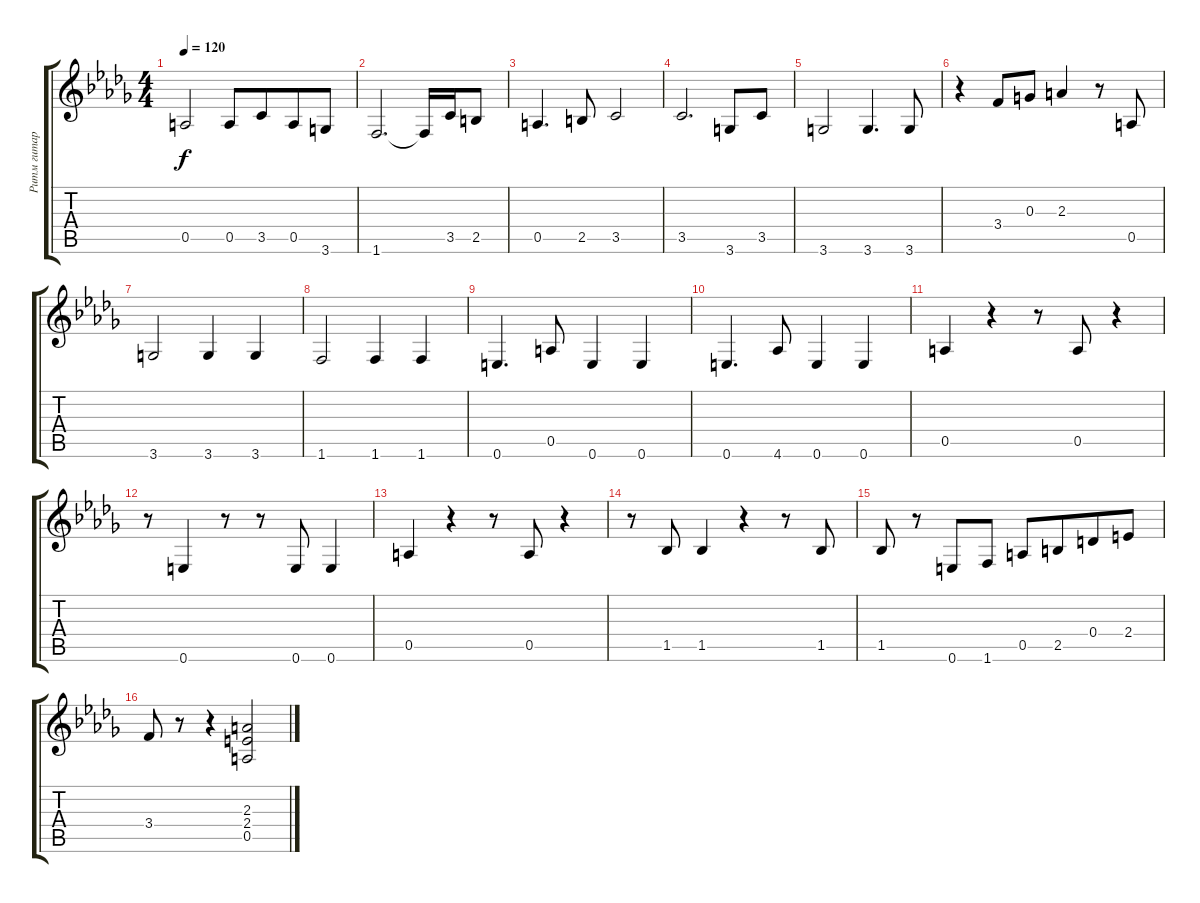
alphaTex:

\track ("Ритм гитара" "Ритм гитар") {instrument acousticguitarsteel}
\staff {score tabs}
\tuning (E4 B3 G3 D3 A2 E2) {hide}
\ts (4 4)
\tempo 120
\clef g2
\ks db
0.5.2{dy f} 0.5.8 3.5.8{beam merge} 0.5.8 3.6.8 |
1.6.2{d} 1.6{t}.16 3.5.16 2.5.8 |
0.5.4{d} 2.5.8 3.5.2 |
3.5.2{d} 3.6.8 3.5.8 |
3.6.2 3.6.4{d} 3.6.8 |
r.4 3.4.8 0.3.8 2.3.4 r.8 0.5.8 |
3.6.2 3.6.4 3.6.4 |
1.6.2 1.6.4 1.6.4 |
0.6.4{d} 0.5.8 0.6.4 0.6.4 |
0.6.4{d} 4.6.8 0.6.4 0.6.4 |
0.5.4 r.4 r.8 0.5.8 r.4 |
r.8 0.6.4 r.8 r.8 0.6.8 0.6.4 |
0.5.4 r.4 r.8 0.5.8 r.4 |
r.8 1.5.8 1.5.4 r.4 r.8 1.5.8 |
1.5.8 r.8 0.6.8 1.6.8 0.5.8 2.5.8{beam merge} 0.4.8 2.4.8 |
3.4.8 r.8 r.4 (2.3 2.4 0.5).2
